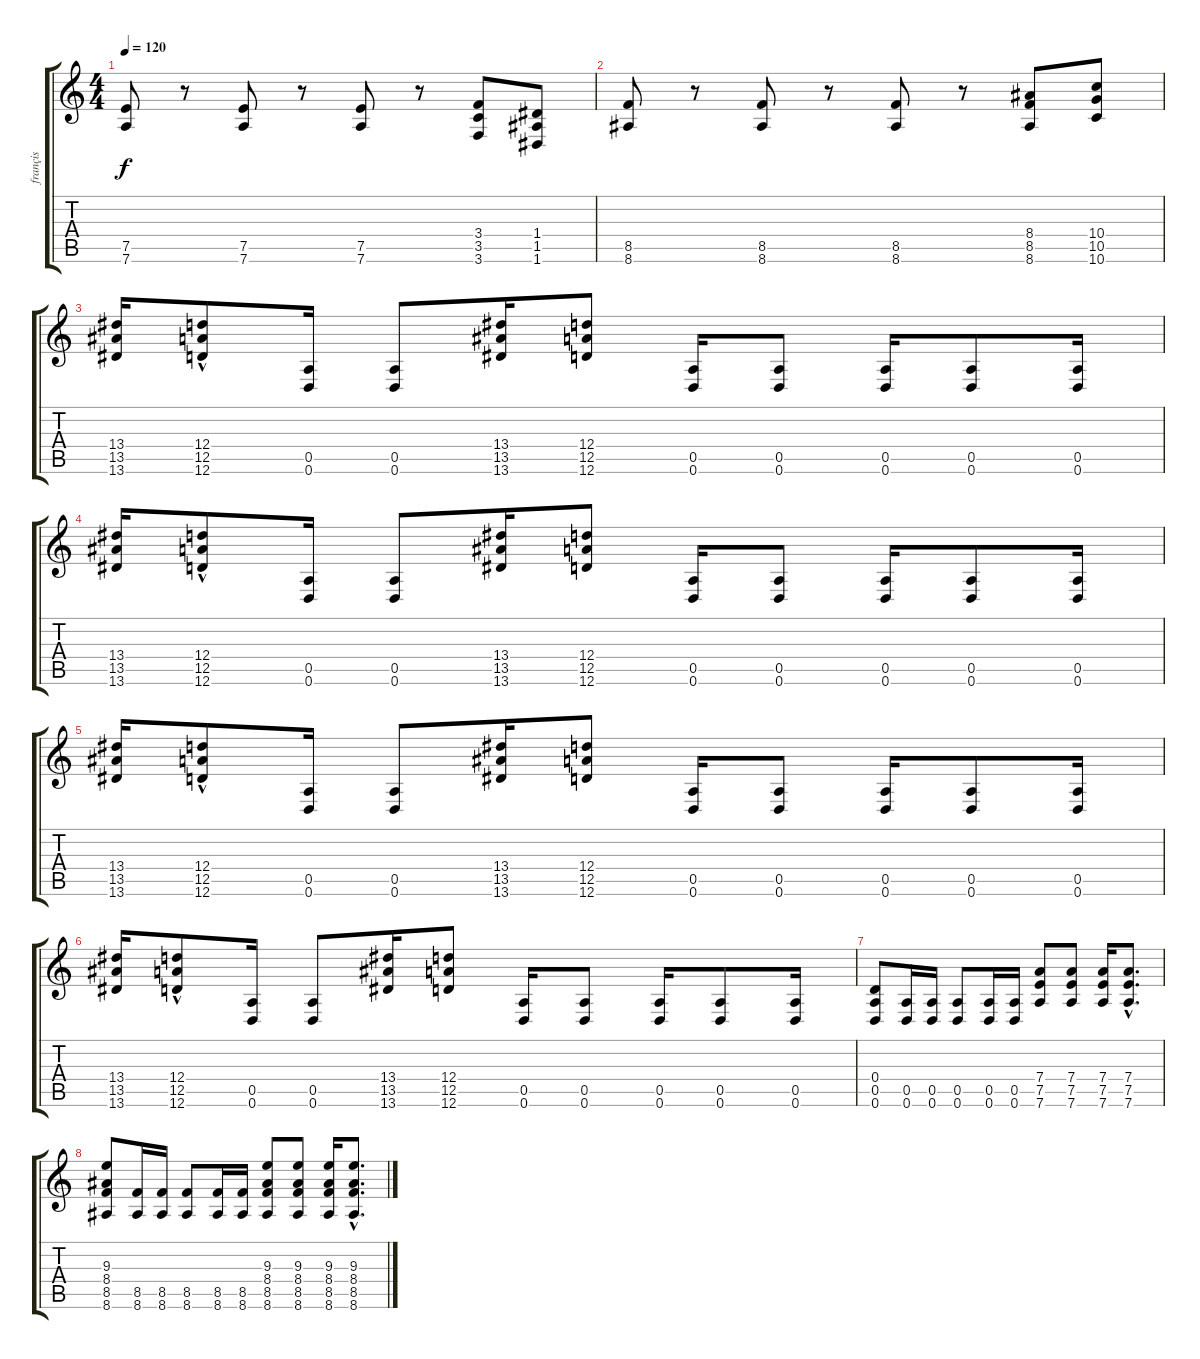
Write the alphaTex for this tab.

\track ("françis" "françis") {instrument distortionguitar}
\staff {score tabs}
\tuning (E4 B3 G3 D3 A2 D2) {hide}
\ts (4 4)
\tempo 120
\clef g2
\ks c
(7.5 7.6).8{dy f} r.8 (7.5 7.6).8 r.8 (7.5 7.6).8 r.8 (3.4 3.5 3.6).8 (1.4 1.5 1.6).8 |
(8.5 8.6).8 r.8 (8.5 8.6).8 r.8 (8.5 8.6).8 r.8 (8.4 8.5 8.6).8 (10.4 10.5 10.6).8 |
(13.4 13.5 13.6).16 (12.4{hac} 12.5 12.6).8 (0.5 0.6).16 (0.5 0.6).8 (13.4 13.5 13.6).16 (12.4 12.5 12.6).8 (0.5 0.6).16 (0.5 0.6).8 (0.5 0.6).16 (0.5 0.6).8 (0.5 0.6).16 |
(13.4 13.5 13.6).16 (12.4{hac} 12.5 12.6).8 (0.5 0.6).16 (0.5 0.6).8 (13.4 13.5 13.6).16 (12.4 12.5 12.6).8 (0.5 0.6).16 (0.5 0.6).8 (0.5 0.6).16 (0.5 0.6).8 (0.5 0.6).16 |
(13.4 13.5 13.6).16 (12.4{hac} 12.5 12.6).8 (0.5 0.6).16 (0.5 0.6).8 (13.4 13.5 13.6).16 (12.4 12.5 12.6).8 (0.5 0.6).16 (0.5 0.6).8 (0.5 0.6).16 (0.5 0.6).8 (0.5 0.6).16 |
(13.4 13.5 13.6).16 (12.4{hac} 12.5 12.6).8 (0.5 0.6).16 (0.5 0.6).8 (13.4 13.5 13.6).16 (12.4 12.5 12.6).8 (0.5 0.6).16 (0.5 0.6).8 (0.5 0.6).16 (0.5 0.6).8 (0.5 0.6).16 |
(0.4 0.5 0.6).8 (0.5 0.6).16 (0.5 0.6).16 (0.5 0.6).8 (0.5 0.6).16 (0.5 0.6).16 (7.4 7.5 7.6).8 (7.4 7.5 7.6).8 (7.4 7.5 7.6).16 (7.4{hac} 7.5{hac} 7.6{hac}).8{d} |
(9.3 8.4 8.5 8.6).8 (8.5 8.6).16 (8.5 8.6).16 (8.5 8.6).8 (8.5 8.6).16 (8.5 8.6).16 (9.3 8.4 8.5 8.6).8 (9.3 8.4 8.5 8.6).8 (9.3 8.4 8.5 8.6).16 (9.3{hac} 8.4{hac} 8.5{hac} 8.6{hac}).8{d}
